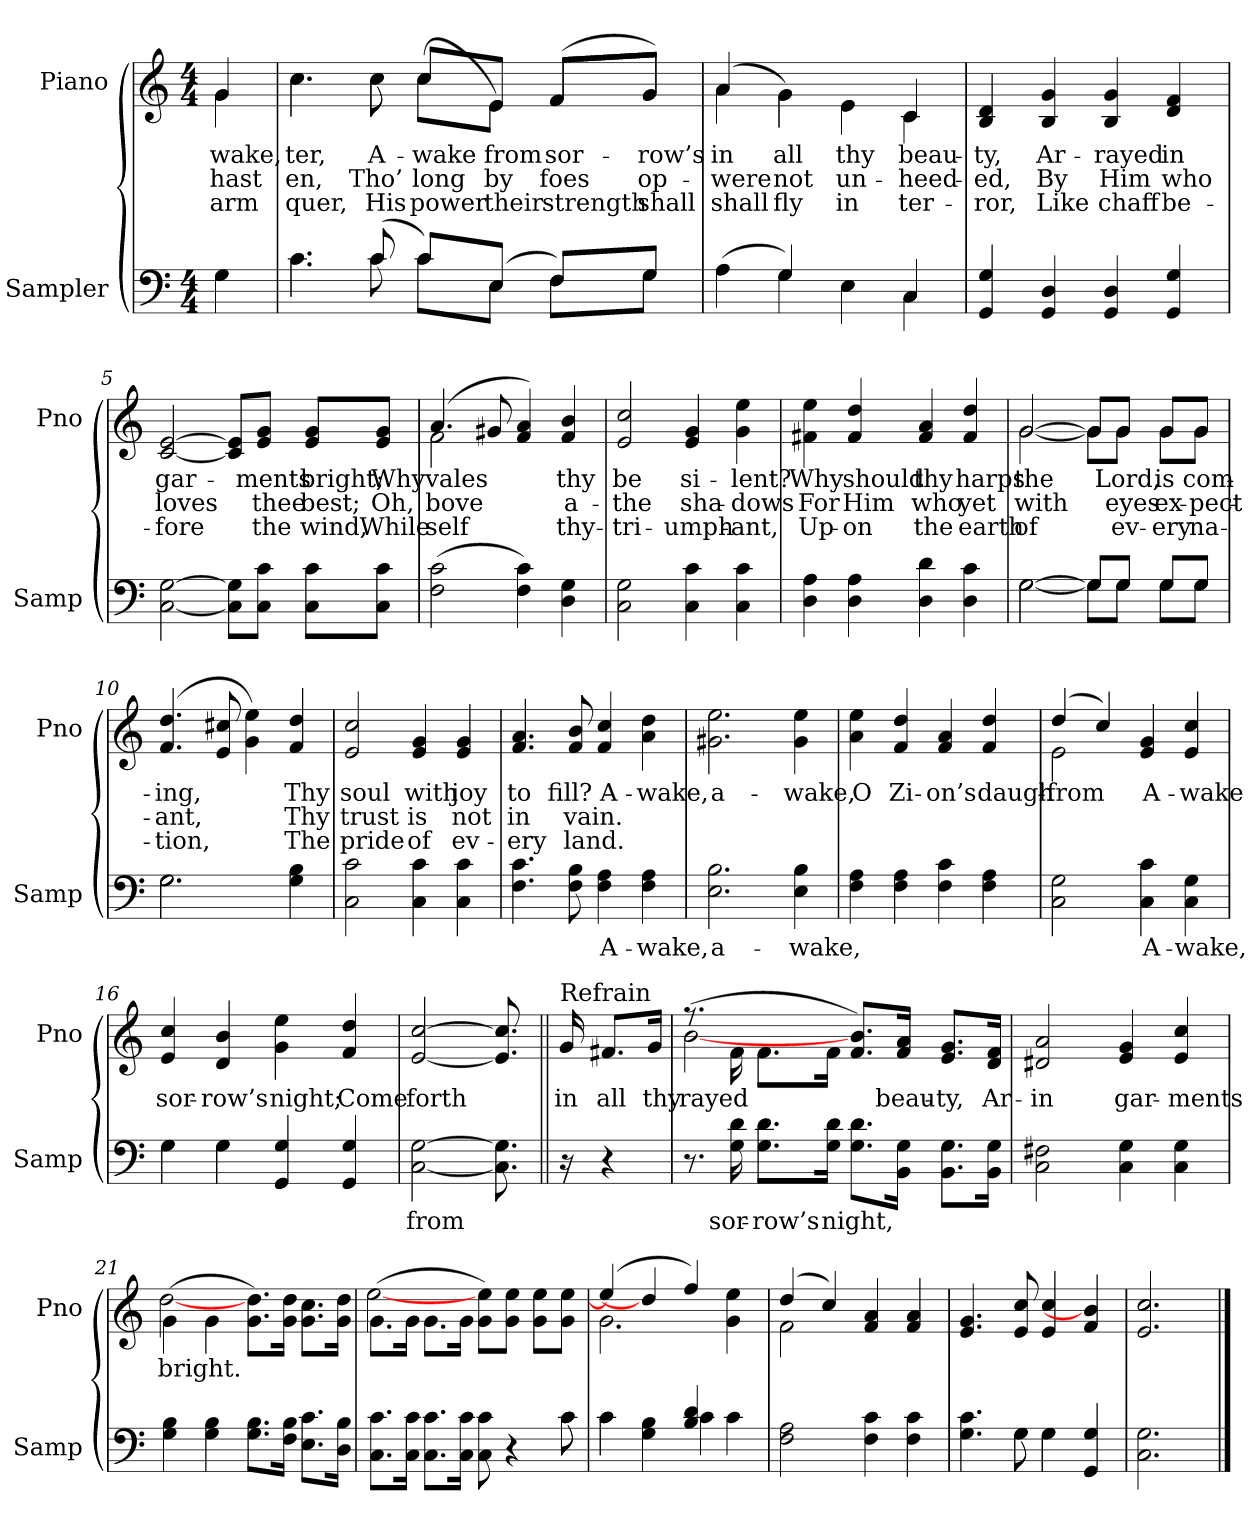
**kern	**text	**kern	**text	**text	**text
*part2	*part2	*part1	*part1	*part1	*part1
*staff2	*staff2	*staff1	*staff1	*staff1	*staff1
*I"Sampler	*	*I"Piano	*	*	*
*I'Samp	*	*I'Pno	*	*	*
*clefF4	*	*clefG2	*	*	*
*M4/4	*	*M4/4	*	*	*
=1	=1	=1	=1	=1	=1
*^	*	*^	*	*	*
4G\	4G	.	4g/	4g	-wake,	hast	arm
=2	=2	=2	=2	=2	=2	=2	=2
4.c\	4.c	.	4.cc\	4.cc	-ter,	-en,	-quer,
(8c/	8c	.	8cc\	8cc	A-	Tho’	His
8c/L)	8c\L	.	(8cc\L	8cc/L	-wake	long	power
(8E/J	8E\J	.	8e\J)	8e/J	from	by	their
8F/L)	8F\L	.	(8f/L	8f/L	sor-	foes	strength
8G/J	8G\J	.	8g/J)	8g/J	-row’s	op-	shall
=3	=3	=3	=3	=3	=3	=3	=3
(4A\	4A	.	(4a/	4a	in	were	shall
4G/)	4G	.	4g\)	4g	all	not	fly
4E\	4E	.	4e\	4e	thy	un-	in
4C/	4C	.	4c/	4c	beau-	-heed-	ter-
*v	*v	*	*	*	*	*	*
*	*	*v	*v	*	*	*
=4	=4	=4	=4	=4	=4
4GG 4G	.	4B 4d	-ty,	-ed,	-ror,
4GG 4D	.	4B 4g	Ar-	By	Like
4GG 4D	.	4B 4g	-rayed	Him	chaff
4GG 4G	.	4d 4f	in	who	be-
=5	=5	=5	=5	=5	=5
[2C [2G	.	[2c [2e	gar-	loves	-fore
8C]\ 8G]\L	.	8c]/ 8e]/L	.	.	.
8C\ 8c\J	.	8e/ 8g/J	-ments	thee	the
8C\ 8c\L	.	8e/ 8g/L	bright;	best;	wind,
8C\ 8c\J	.	8e/ 8g/J	Why	Oh,	While
=6	=6	=6	=6	=6	=6
*	*	*^	*	*	*
(2F 2c	.	(4.a/	2f	vales	-bove	-self
.	.	8g#X/	.	.	.	.
4F 4c)	.	4f 4a)	2ryy	.	.	.
4D 4G	.	4f 4b	.	thy	a-	thy-
*	*	*v	*v	*	*	*
=7	=7	=7	=7	=7	=7
2C 2G	.	2e 2cc	be	the	tri-
4C 4c	.	4e 4g	si-	sha-	-umph-
4C 4c	.	4g 4ee	-lent?	-dows	-ant,
=8	=8	=8	=8	=8	=8
4D 4A	.	4f#X 4ee	Why	For	Up-
4D 4A	.	4f# 4dd	should	Him	-on
4D 4d	.	4f# 4a	thy	who	the
4D 4c	.	4f# 4dd	harps	yet	earth
=9	=9	=9	=9	=9	=9
*^	*	*^	*	*	*
[2G\	[2G	.	[2g/	[2g	the	with	of
8G/L]	8G\L]	.	8g\L]	8g/L]	.	.	.
8G/J	8G\J	.	8g\J	8g/J	Lord,	eyes	ev-
8G/L	8G\L	.	8g\L	8g/L	is	ex-	-ery
8G/J	8G\J	.	8g\J	8g/J	com-	-pect-	na-
*	*	*	*v	*v	*	*	*
=10	=10	=10	=10	=10	=10	=10
2.G\	2.G	.	(4.f 4.dd	-ing,	-ant,	-tion,
.	.	.	8e 8cc#X	.	.	.
.	.	.	4g 4ee)	.	.	.
4G 4B	4ryy	.	4f 4dd	Thy	Thy	The
*v	*v	*	*	*	*	*
=11	=11	=11	=11	=11	=11
2C 2c	.	2e 2cc	soul	trust	pride
4C 4c	.	4e 4g	with	is	of
4C 4c	.	4e 4g	joy	not	ev-
=12	=12	=12	=12	=12	=12
4.F 4.c	.	4.f 4.a	to	in	-ery
8F 8B	.	8f 8b	fill?	vain.	land.
4F 4A	A-	4f 4cc	A-	.	.
4F 4A	-wake,	4a 4dd	-wake,	.	.
=13	=13	=13	=13	=13	=13
2.E 2.B	a-	2.g#X 2.ee	a-	.	.
4E 4B	-wake,	4g# 4ee	-wake,	.	.
=14	=14	=14	=14	=14	=14
4F 4A	.	4a 4ee	O	.	.
4F 4A	.	4f 4dd	Zi-	.	.
4F 4c	.	4f 4a	-on’s	.	.
4F 4A	.	4f 4dd	daugh-	.	.
=15	=15	=15	=15	=15	=15
*	*	*^	*	*	*
2C 2G	.	(4dd/	2e	from	.	.
.	.	4cc/)	.	.	.	.
4C 4c	A-	4e 4g	2ryy	A-	.	.
4C 4G	-wake,	4e 4cc	.	-wake	.	.
*	*	*v	*v	*	*	*
=16	=16	=16	=16	=16	=16
*^	*	*	*	*	*
4G\	4G	.	4e 4cc	sor-	.	.
4G\	4G	.	4d 4b	-row’s	.	.
4GG 4G	2ryy	.	4g 4ee	night;	.	.
4GG 4G	.	.	4f 4dd	Come	.	.
*v	*v	*	*	*	*	*
=17	=17	=17	=17	=17	=17
[2C [2G	from	[2e [2cc	forth	.	.
8.C] 8.G]	.	8.e] 8.cc]	.	.	.
=18||	=18||	=18||	=18||	=18||	=18||
!	!	!LO:TX:t=Refrain	!	!	!
16r	.	16g	in	.	.
4r	.	8.f#X/L	all	.	.
.	.	16g/Jk	thy	.	.
=19	=19	=19	=19	=19	=19
*	*	*^	*	*	*
8.r	.	(8.r	[2b	-rayed	.	.
16G 16d	sor-	16f\	.	.	.	.
8.G\ 8.d\L	-row’s	8.f\L	.	.	.	.
16G\ 16d\Jk	night,	16f\Jk	.	.	.	.
8.G\ 8.d\L	.	8.f/ 8.b/L)	2ryy	.	.	.
16BB\ 16G\Jk	.	16f/ 16a/Jk	.	beau-	.	.
8.BB\ 8.G\L	.	8.e/ 8.g/L	.	-ty,	.	.
16BB\ 16G\Jk	.	16d/ 16f/Jk	.	Ar-	.	.
*	*	*v	*v	*	*	*
=20	=20	=20	=20	=20	=20
2C 2F#X	.	2d#X 2a	in	.	.
4C 4G	.	4e 4g	gar-	.	.
4C 4G	.	4e 4cc	-ments	.	.
=21	=21	=21	=21	=21	=21
*	*	*^	*	*	*
4G 4B	.	(4g\	[2dd	bright.	.	.
4G 4B	.	4g\	.	.	.	.
8.G\ 8.B\L	.	8.g\ 8.dd\L)	2ryy	.	.	.
16F\ 16B\Jk	.	16g\ 16dd\Jk	.	.	.	.
8.E\ 8.c\L	.	8.g\ 8.cc\L	.	.	.	.
16D\ 16B\Jk	.	16g\ 16dd\Jk	.	.	.	.
=22	=22	=22	=22	=22	=22	=22
*^	*	*	*	*	*	*
8.C\ 8.c\L	2..ryy	.	(8.g\L	[2ee	.	.	.
16C\ 16c\Jk	.	.	16g\Jk	.	.	.	.
8.C\ 8.c\L	.	.	8.g\L	.	.	.	.
16C\ 16c\Jk	.	.	16g\Jk	.	.	.	.
8C 8c	.	.	8g\ 8ee\L)	2ryy	.	.	.
4r	.	.	8g\ 8ee\J	.	.	.	.
.	.	.	8g\ 8ee\L	.	.	.	.
8c\	8c	.	8g\ 8ee\J	.	.	.	.
=23	=23	=23	=23	=23	=23	=23	=23
4c\	4c	.	(4ee/]	2.g	.	.	.
4G 4B	4ryy	.	4dd/]	.	.	.	.
4B 4d	4c	.	4ff/)	.	.	.	.
4c\	4ryy	.	4g 4ee	4ryy	.	.	.
*v	*v	*	*	*	*	*	*
=24	=24	=24	=24	=24	=24	=24
2F 2A	.	(4dd/	2f	.	.	.
.	.	4cc/)	.	.	.	.
4F 4c	.	4f 4a	2ryy	.	.	.
4F 4c	.	4f 4a	.	.	.	.
*	*	*v	*v	*	*	*
=25	=25	=25	=25	=25	=25
*^	*	*	*	*	*
4.G 4.c	4.ryy	.	4.e 4.g	.	.	.
8G\	8G	.	8e 8cc	.	.	.
4G\	4G	.	4e 4cc	.	.	.
4GG 4G	4ryy	.	4f 4b]	.	.	.
*v	*v	*	*	*	*	*
=26	=26	=26	=26	=26	=26
2.C 2.G	.	2.e 2.cc	.	.	.
==	==	==	==	==	==
*-	*-	*-	*-	*-	*-
